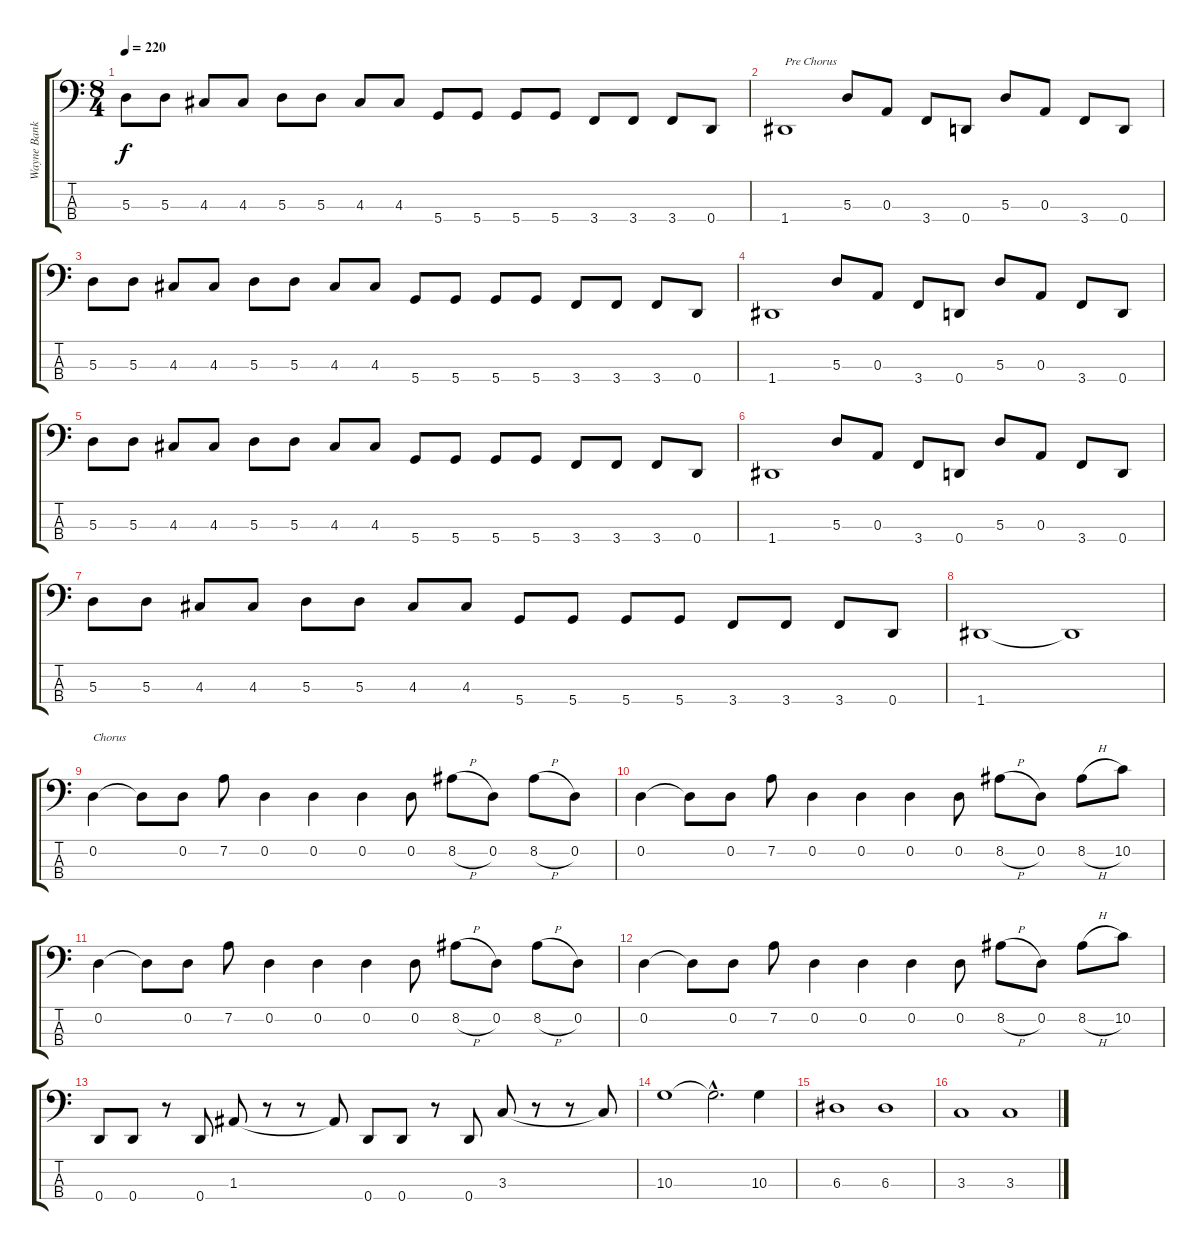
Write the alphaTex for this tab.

\track ("Wayne Banks" "Wayne Bank") {instrument electricbassfinger}
\staff {score tabs}
\tuning (G2 D2 A1 D1) {hide}
\ts (8 4)
\tempo 220
\clef f4
\ks c
5.3.8{dy f} 5.3.8 4.3.8 4.3.8 5.3.8 5.3.8 4.3.8 4.3.8 5.4.8 5.4.8 5.4.8 5.4.8 3.4.8 3.4.8 3.4.8 0.4.8 |
1.4.1{txt "Pre Chorus"} 5.3.8 0.3.8 3.4.8 0.4.8 5.3.8 0.3.8 3.4.8 0.4.8 |
5.3.8 5.3.8 4.3.8 4.3.8 5.3.8 5.3.8 4.3.8 4.3.8 5.4.8 5.4.8 5.4.8 5.4.8 3.4.8 3.4.8 3.4.8 0.4.8 |
1.4.1 5.3.8 0.3.8 3.4.8 0.4.8 5.3.8 0.3.8 3.4.8 0.4.8 |
5.3.8 5.3.8 4.3.8 4.3.8 5.3.8 5.3.8 4.3.8 4.3.8 5.4.8 5.4.8 5.4.8 5.4.8 3.4.8 3.4.8 3.4.8 0.4.8 |
1.4.1 5.3.8 0.3.8 3.4.8 0.4.8 5.3.8 0.3.8 3.4.8 0.4.8 |
5.3.8 5.3.8 4.3.8 4.3.8 5.3.8 5.3.8 4.3.8 4.3.8 5.4.8 5.4.8 5.4.8 5.4.8 3.4.8 3.4.8 3.4.8 0.4.8 |
1.4.1 1.4{t}.1 |
0.2.4{txt "Chorus"} 0.2{t}.8 0.2.8 7.2.8 0.2.4 0.2.4 0.2.4 0.2.8 8.2{h}.8 0.2.8 8.2{h}.8 0.2.8 |
0.2.4 0.2{t}.8 0.2.8 7.2.8 0.2.4 0.2.4 0.2.4 0.2.8 8.2{h}.8 0.2.8 8.2{h}.8 10.2.8 |
0.2.4 0.2{t}.8 0.2.8 7.2.8 0.2.4 0.2.4 0.2.4 0.2.8 8.2{h}.8 0.2.8 8.2{h}.8 0.2.8 |
0.2.4 0.2{t}.8 0.2.8 7.2.8 0.2.4 0.2.4 0.2.4 0.2.8 8.2{h}.8 0.2.8 8.2{h}.8 10.2.8 |
0.4.8 0.4.8 r.8 0.4.8 1.3.8 r.8 r.8 1.3{t}.8 0.4.8 0.4.8 r.8 0.4.8 3.3.8 r.8 r.8 3.3{t}.8 |
10.3.1 10.3{hac t}.2{d} 10.3.4 |
6.3.1 6.3.1 |
3.3.1 3.3.1
